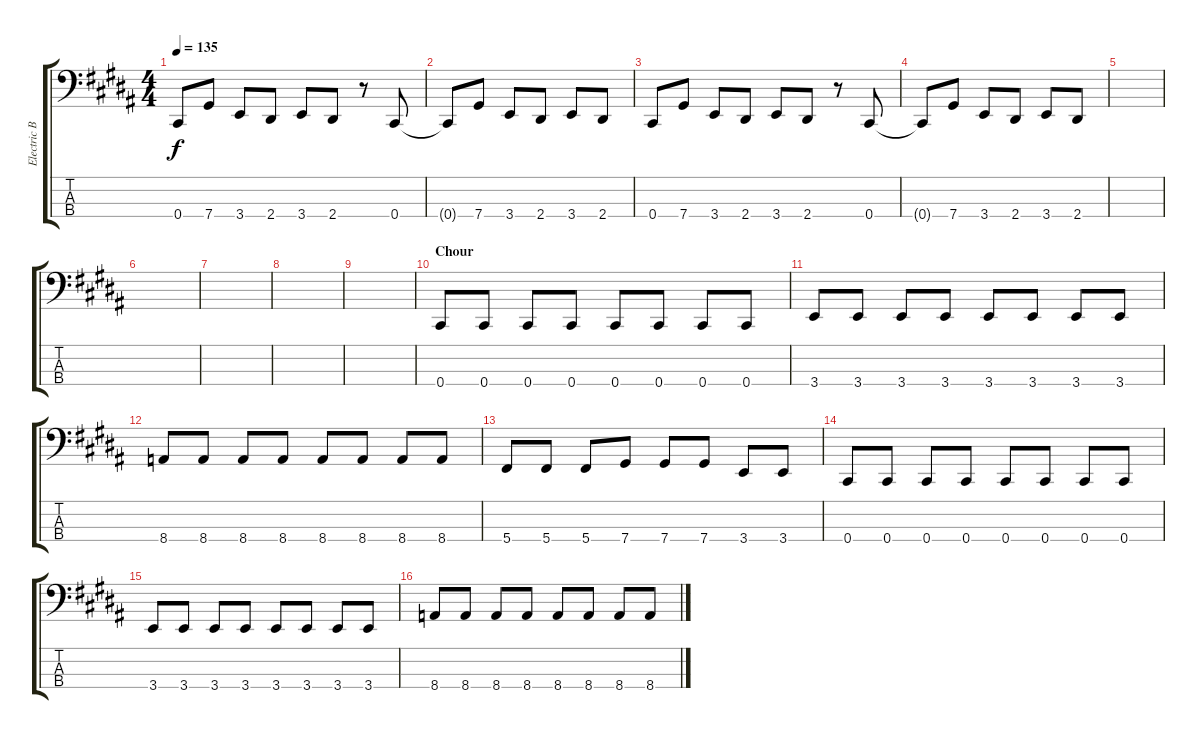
\track ("Electric Bass" "Electric B") {instrument electricbassfinger}
\staff {score tabs}
\tuning (Gb2 Db2 Ab1 Db1) {hide}
\ts (4 4)
\tempo 135
\clef f4
\ks b
0.4.8{dy f} 7.4.8 3.4.8 2.4.8 3.4.8 2.4.8 r.8 0.4.8 |
0.4{t}.8 7.4.8 3.4.8 2.4.8 3.4.8 2.4.8 |
0.4.8 7.4.8 3.4.8 2.4.8 3.4.8 2.4.8 r.8 0.4.8 |
0.4{t}.8 7.4.8 3.4.8 2.4.8 3.4.8 2.4.8 |
|
|
|
|
|
\section ("" "Chour")
0.4.8 0.4.8 0.4.8 0.4.8 0.4.8 0.4.8 0.4.8 0.4.8 |
3.4.8 3.4.8 3.4.8 3.4.8 3.4.8 3.4.8 3.4.8 3.4.8 |
8.4.8 8.4.8 8.4.8 8.4.8 8.4.8 8.4.8 8.4.8 8.4.8 |
5.4.8 5.4.8 5.4.8 7.4.8 7.4.8 7.4.8 3.4.8 3.4.8 |
0.4.8 0.4.8 0.4.8 0.4.8 0.4.8 0.4.8 0.4.8 0.4.8 |
3.4.8 3.4.8 3.4.8 3.4.8 3.4.8 3.4.8 3.4.8 3.4.8 |
8.4.8 8.4.8 8.4.8 8.4.8 8.4.8 8.4.8 8.4.8 8.4.8
